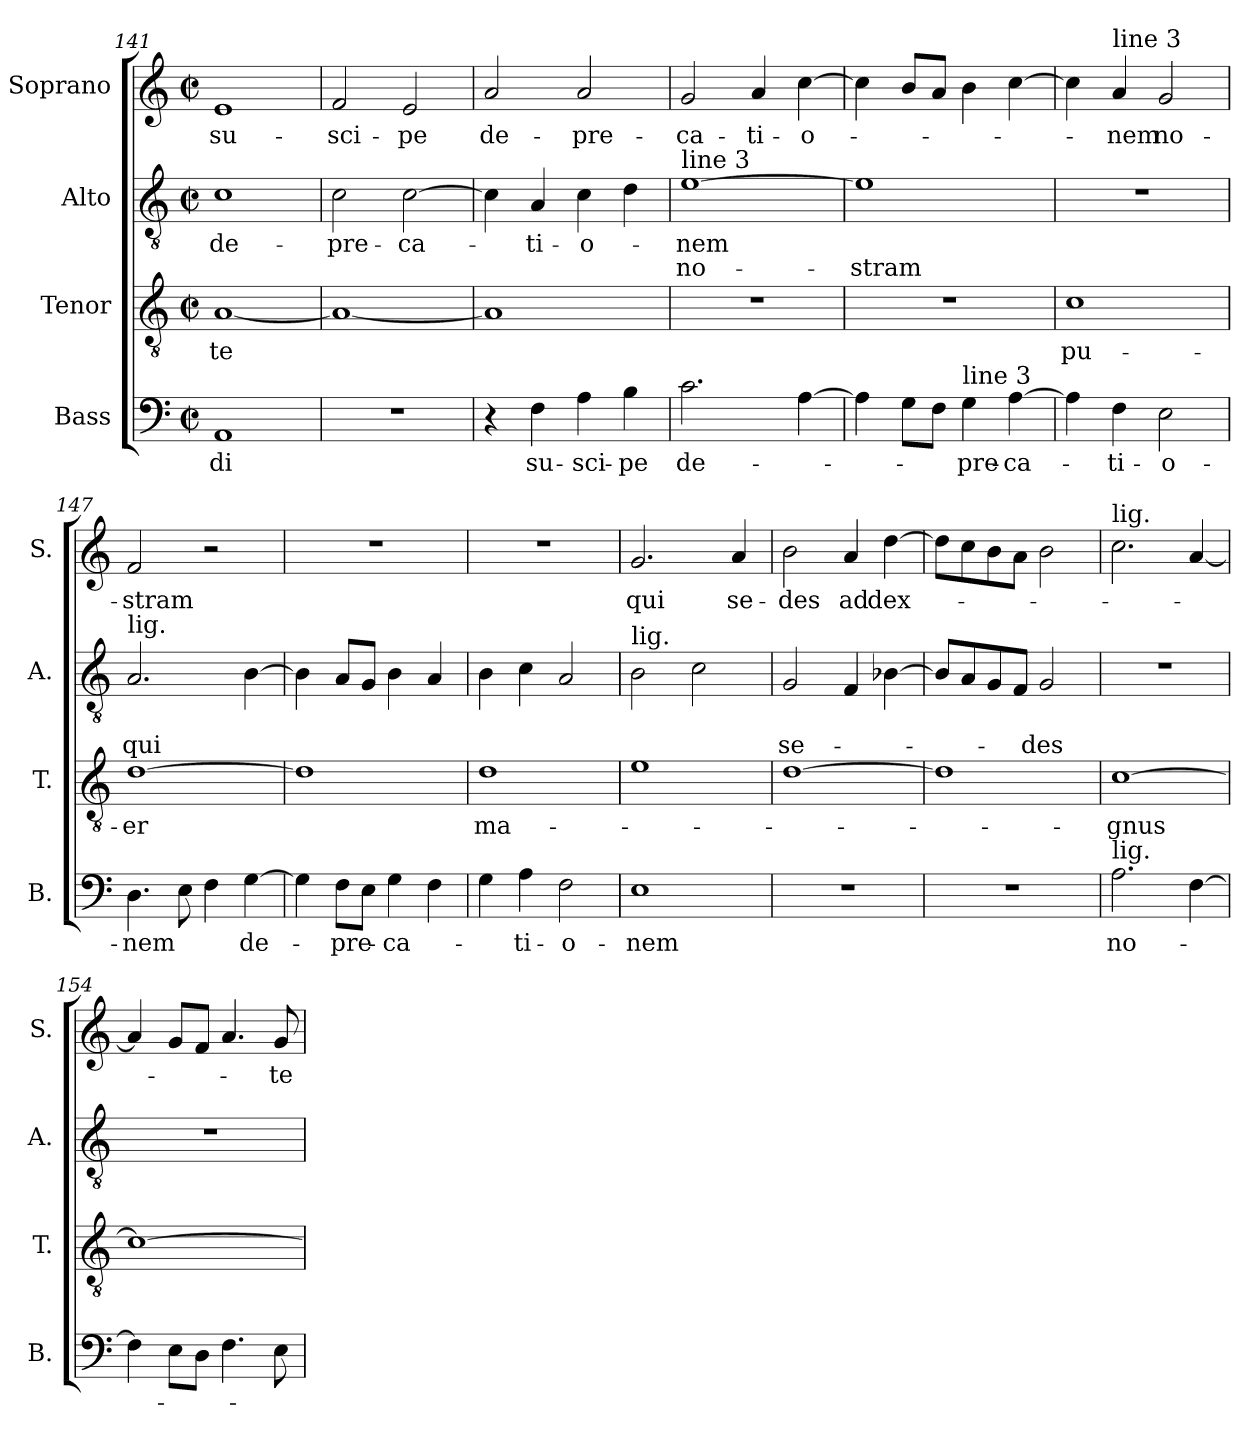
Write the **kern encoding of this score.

**kern	**text	**kern	**text	**kern	**text	**text	**kern	**text
*part4	*part4	*part3	*part3	*part2	*part2	*part2	*part1	*part1
*staff4	*staff4	*staff3	*staff3	*staff2	*staff2	*staff2	*staff1	*staff1
*I"Bass	*	*I"Tenor	*	*I"Alto	*	*	*I"Soprano	*
*I'B.	*	*I'T.	*	*I'A.	*	*	*I'S.	*
*clefF4	*	*clefGv2	*	*clefGv2	*	*	*clefG2	*
*k[]	*	*k[]	*	*k[]	*	*	*k[]	*
*M2/2	*	*M2/2	*	*M2/2	*	*	*M2/2	*
*met(c|)	*	*met(c|)	*	*met(c|)	*	*	*met(c|)	*
=141	=141	=141	=141	=141	=141	=141	=141	=141
!	!LO:LY:b	!	!LO:LY:b	!	!LO:LY:b	!	!	!LO:LY:b
1AA	-di	[1A	-te	1c	de-	.	1e	su-
=142	=142	=142	=142	=142	=142	=142	=142	=142
!	!	!	!	!	!LO:LY:b	!	!	!LO:LY:b
1r	.	1A_	.	2c\	-pre-	.	2f/	-sci-
!	!	!	!	!	!LO:LY:b	!	!	!LO:LY:b
.	.	.	.	[2c\	-ca-	.	2e/	-pe
=143	=143	=143	=143	=143	=143	=143	=143	=143
!	!	!	!	!	!	!	!	!LO:LY:b
4r	.	1A]	.	4c\]	.	.	2a/	de-
!	!LO:LY:b	!	!	!	!LO:LY:b	!	!	!
4F\	su-	.	.	4A/	-ti-	.	.	.
!	!LO:LY:b	!	!	!	!LO:LY:b	!	!	!LO:LY:b
4A\	-sci-	.	.	4c\	-o-	.	2a/	-pre-
!	!LO:LY:b	!	!	!	!	!	!	!
4B\	-pe	.	.	4d\	.	.	.	.
=144	=144	=144	=144	=144	=144	=144	=144	=144
!	!	!	!	!LO:TX:a:t=line 3	!	!	!	!
!	!LO:LY:b	!	!	!	!LO:LY:b	!LO:LY:b	!	!LO:LY:b
2.c\	de-	1r	.	[1e	-nem	no-	2g/	-ca-
!	!	!	!	!	!	!	!	!LO:LY:b
.	.	.	.	.	.	.	4a/	-ti-
!	!	!	!	!	!	!	!	!LO:LY:b
[4A\	.	.	.	.	.	.	[4cc\	-o-
=145	=145	=145	=145	=145	=145	=145	=145	=145
!	!	!	!	!	!	!LO:LY:b	!	!
4A\]	.	1r	.	1e]	.	-stram	4cc\]	.
8G\L	.	.	.	.	.	.	8b/L	.
8F\J	.	.	.	.	.	.	8a/J	.
!LO:TX:a:t=line 3	!	!	!	!	!	!	!	!
!	!LO:LY:b	!	!	!	!	!	!	!
4G\	-pre-	.	.	.	.	.	4b\	.
!	!LO:LY:b	!	!	!	!	!	!	!
[4A\	-ca-	.	.	.	.	.	[4cc\	.
!!LO:LB:g=z
=146	=146	=146	=146	=146	=146	=146	=146	=146
!	!	!	!LO:LY:b	!	!	!	!	!
4A\]	.	1c	pu-	1r	.	.	4cc\]	.
!	!	!	!	!	!	!	!LO:TX:a:t=line 3	!
!	!LO:LY:b	!	!	!	!	!	!	!LO:LY:b
4F\	-ti-	.	.	.	.	.	4a/	-nem
!	!LO:LY:b	!	!	!	!	!	!	!LO:LY:b
2E\	-o-	.	.	.	.	.	2g/	no-
=147	=147	=147	=147	=147	=147	=147	=147	=147
!	!	!	!	!LO:TX:a:t=lig.	!	!	!	!
!	!LO:LY:b	!	!LO:LY:b	!	!	!LO:LY:b	!	!LO:LY:b
4.D\	-nem	[1d	-er	2.A/	.	qui	2f/	-stram
8E\	.	.	.	.	.	.	.	.
4F\	.	.	.	.	.	.	2r	.
!	!LO:LY:b	!	!	!	!	!	!	!
[4G\	de-	.	.	[4B\	.	.	.	.
=148	=148	=148	=148	=148	=148	=148	=148	=148
4G\]	.	1d]	.	4B\]	.	.	1r	.
!	!LO:LY:b	!	!	!	!	!	!	!
8F\L	-pre-	.	.	8A/L	.	.	.	.
8E\J	.	.	.	8G/J	.	.	.	.
!	!LO:LY:b	!	!	!	!	!	!	!
4G\	-ca-	.	.	4B\	.	.	.	.
4F\	.	.	.	4A/	.	.	.	.
=149	=149	=149	=149	=149	=149	=149	=149	=149
!	!	!	!LO:LY:b	!	!	!	!	!
4G\	.	1d	ma-	4B\	.	.	1r	.
!	!LO:LY:b	!	!	!	!	!	!	!
4A\	-ti-	.	.	4c\	.	.	.	.
!	!LO:LY:b	!	!	!	!	!	!	!
2F\	-o-	.	.	2A/	.	.	.	.
=150	=150	=150	=150	=150	=150	=150	=150	=150
!	!	!	!	!LO:TX:a:t=lig.	!	!	!	!
!	!LO:LY:b	!	!	!	!	!	!	!LO:LY:b
1E	-nem	1e	.	2B\	.	.	2.g/	qui
.	.	.	.	2c\	.	.	.	.
!	!	!	!	!	!	!	!	!LO:LY:b
.	.	.	.	.	.	.	4a/	se-
=151	=151	=151	=151	=151	=151	=151	=151	=151
!	!	!	!	!	!	!LO:LY:b	!	!LO:LY:b
1r	.	[1d	.	2G/	.	se-	2b\	-des
!	!	!	!	!	!	!	!	!LO:LY:b
.	.	.	.	4F/	.	.	4a/	ad
!	!	!	!	!	!	!	!	!LO:LY:b
.	.	.	.	[4B-X\	.	.	[4dd\	dex-
=152	=152	=152	=152	=152	=152	=152	=152	=152
1r	.	1d]	.	8B-/L]	.	.	8dd\L]	.
.	.	.	.	8A/	.	.	8cc\	.
.	.	.	.	8G/	.	.	8b\	.
.	.	.	.	8F/J	.	.	8a\J	.
!	!	!	!	!	!	!LO:LY:b	!	!
.	.	.	.	2G/	.	-des	2b\	.
=153	=153	=153	=153	=153	=153	=153	=153	=153
!	!	!	!	!	!	!	!LO:TX:a:t=lig.	!
!LO:TX:a:t=lig.	!	!	!	!	!	!	!	!
!	!LO:LY:b	!	!LO:LY:b	!	!	!	!	!
2.A\	no-	[1c	-gnus	1r	.	.	2.cc\	.
[4F\	.	.	.	.	.	.	[4a/	.
=154	=154	=154	=154	=154	=154	=154	=154	=154
4F\]	.	1c_	.	1r	.	.	4a/]	.
8E\L	.	.	.	.	.	.	8g/L	.
8D\J	.	.	.	.	.	.	8f/J	.
4.F\	.	.	.	.	.	.	4.a/	.
!	!	!	!	!	!	!	!	!LO:LY:b
8E\	.	.	.	.	.	.	8g/	-te-
=	=	=	=	=	=	=	=	=
*-	*-	*-	*-	*-	*-	*-	*-	*-
